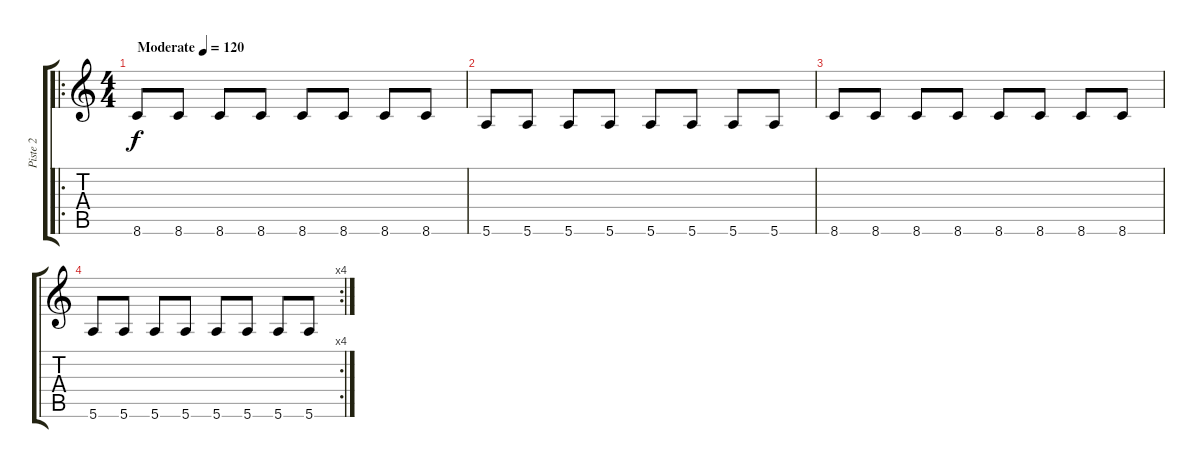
\track ("Piste 2" "Piste 2") {instrument acousticbass}
\staff {score tabs}
\tuning (E4 B3 G3 D3 A2 E2) {hide}
\ro
\ts (4 4)
\tempo (120 "Moderate")
\tempo 130
\tempo (120 "Moderate")
\clef g2
\ks c
8.6.8{dy f instrument acousticbass} 8.6.8 8.6.8 8.6.8 8.6.8 8.6.8 8.6.8 8.6.8 |
5.6.8 5.6.8 5.6.8 5.6.8 5.6.8 5.6.8 5.6.8 5.6.8 |
8.6.8 8.6.8 8.6.8 8.6.8 8.6.8 8.6.8 8.6.8 8.6.8 |
\rc 4
5.6.8 5.6.8 5.6.8 5.6.8 5.6.8 5.6.8 5.6.8 5.6.8
